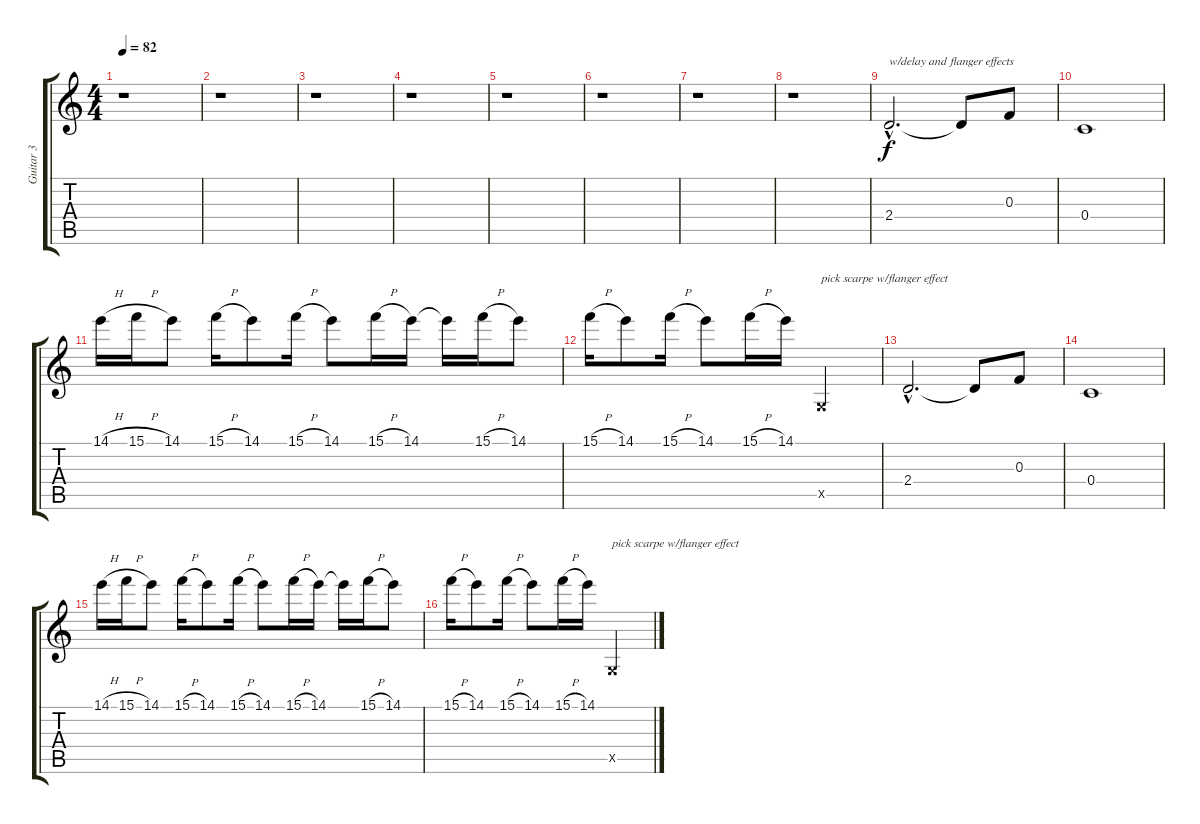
\track ("Guitar 3" "Guitar 3") {instrument distortionguitar}
\staff {score tabs}
\tuning (D4 A3 F3 C3 G2 C2) {hide}
\ts (4 4)
\tempo 82
\clef g2
\ks c
r.1{dy f} |
r.1 |
r.1 |
r.1 |
r.1 |
r.1 |
r.1 |
r.1 |
2.4{hac}.2{d txt "w/delay and flanger effects"} 2.4{t}.8 0.3.8 |
0.4.1 |
14.1{h}.16 15.1{h}.16 14.1.8 15.1{h}.16 14.1.8 15.1{h}.16 14.1.8 15.1{h}.16 14.1.16 14.1{t}.16 15.1{h}.16 14.1.8 |
15.1{h}.16 14.1.8 15.1{h}.16 14.1.8 15.1{h}.16 14.1.16 0.5{x}.2{txt "pick scarpe w/flanger effect"} |
2.4{hac}.2{d} 2.4{t}.8 0.3.8 |
0.4.1 |
14.1{h}.16 15.1{h}.16 14.1.8 15.1{h}.16 14.1.8 15.1{h}.16 14.1.8 15.1{h}.16 14.1.16 14.1{t}.16 15.1{h}.16 14.1.8 |
15.1{h}.16 14.1.8 15.1{h}.16 14.1.8 15.1{h}.16 14.1.16 0.5{x}.2{txt "pick scarpe w/flanger effect"}
